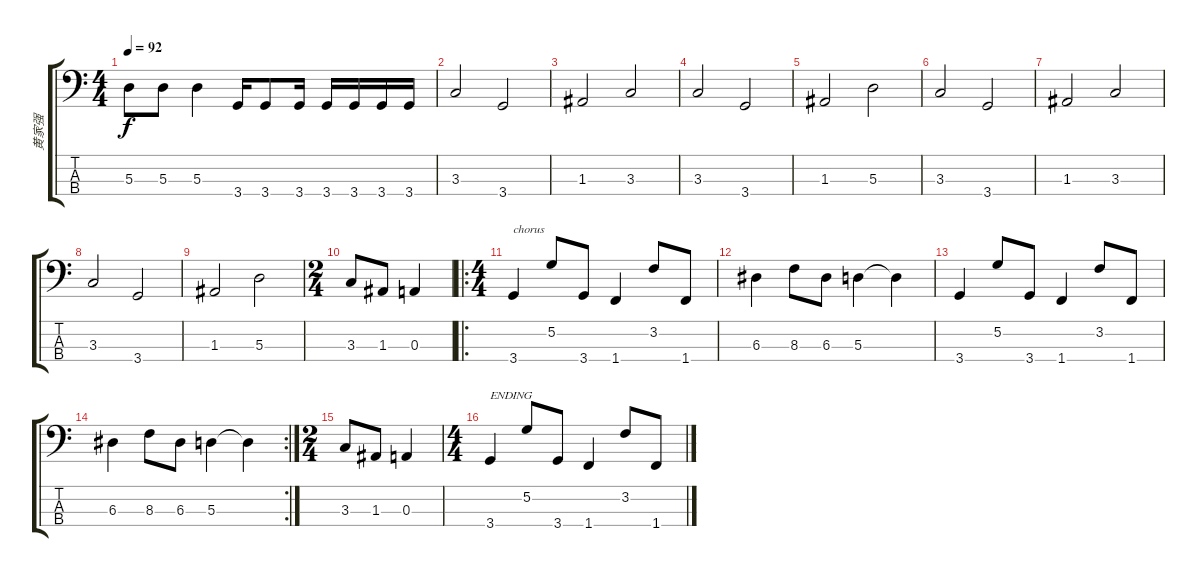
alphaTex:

\track ("黄家强" "黄家强") {instrument electricbasspick}
\staff {score tabs}
\tuning (G2 D2 A1 E1) {hide}
\ts (4 4)
\tempo 92
\clef f4
\ks c
5.3.8{dy f} 5.3.8 5.3.4 3.4.16 3.4.8 3.4.16 3.4.16 3.4.16 3.4.16 3.4.16 |
3.3.2 3.4.2 |
1.3.2 3.3.2 |
3.3.2 3.4.2 |
1.3.2 5.3.2 |
3.3.2 3.4.2 |
1.3.2 3.3.2 |
3.3.2 3.4.2 |
1.3.2 5.3.2 |
\ts (2 4)
3.3.8 1.3.8 0.3.4 |
\ro
\ts (4 4)
3.4.4{txt "chorus "} 5.2.8 3.4.8 1.4.4 3.2.8 1.4.8 |
6.3.4 8.3.8 6.3.8 5.3.4 5.3{t}.4 |
3.4.4 5.2.8 3.4.8 1.4.4 3.2.8 1.4.8 |
\rc 2
6.3.4 8.3.8 6.3.8 5.3.4 5.3{t}.4 |
\ts (2 4)
3.3.8 1.3.8 0.3.4 |
\ts (4 4)
3.4.4{txt "ENDING"} 5.2.8 3.4.8 1.4.4 3.2.8 1.4.8
